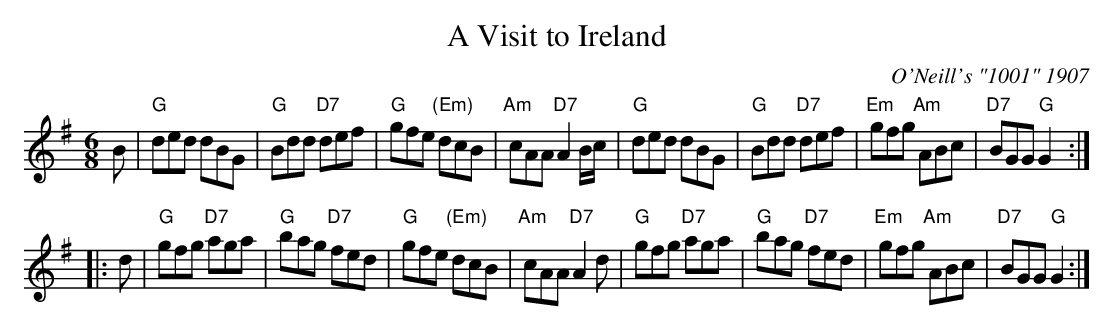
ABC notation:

X:1
T: A Visit to Ireland
O: O'Neill's "1001" 1907
M: 6/8
L: 1/8
K: G
   B |\
"G"ded dBG | "G"Bdd "D7"def | "G"gfe "(Em)"dcB | "Am"cAA "D7"A2B/c/ |\
"G"ded dBG | "G"Bdd "D7"def | "Em"gfg "Am"ABc | "D7"BGG "G"G2 :|
|: d |\
"G"gfg "D7"aga | "G"bag "D7"fed | "G"gfe "(Em)"dcB | "Am"cAA "D7"A2d |\
"G"gfg "D7"aga | "G"bag "D7"fed | "Em"gfg "Am"ABc | "D7"BGG "G"G2 :|
